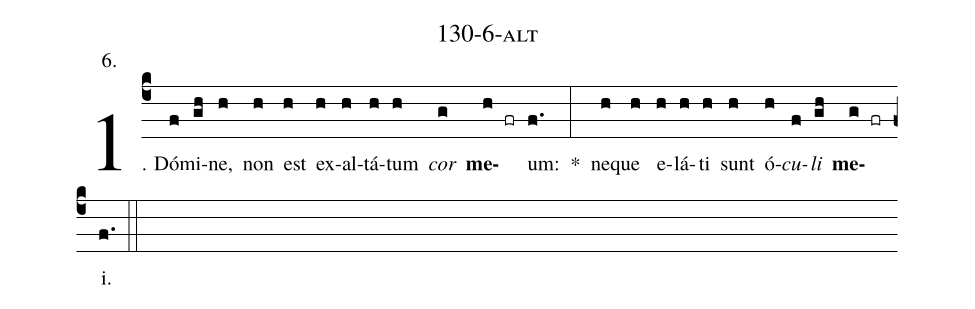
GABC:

name: 130-6-alt;
annotation: 6.;
%%
(c4)1. Dó(f)mi(gh)ne,(h) non(h) est(h) ex(h)al(h)tá(h)tum(h) <i>cor</i>(g) <b>me</b>(h fr)um:(f.) *(:) ne(h)que(h) e(h)lá(h)ti(h) sunt(h) ó(h)<i>cu</i>(f)<i>li</i>(gh) <b>me</b>(g fr)i.(f.) (::)
